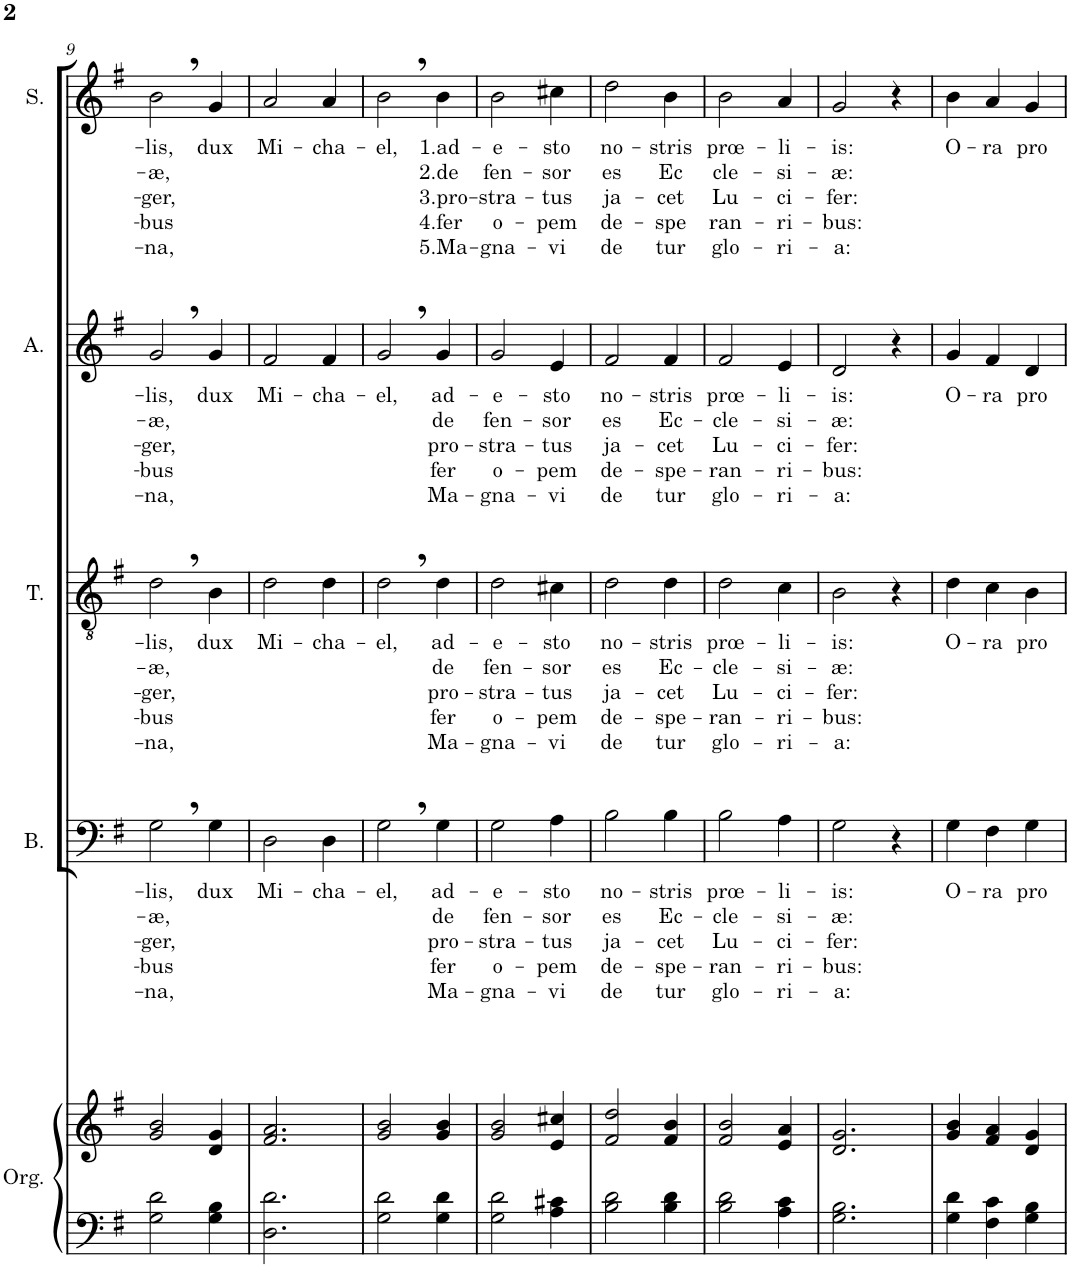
**kern	**kern	**text	**text	**text	**text	**text	**harte	**kern	**text	**text	**text	**text	**text	**kern	**text	**text	**text	**text	**text	**kern	**text	**text	**text	**text	**text	**kern	**text	**text	**text	**text	**text
*part5	*part5	*part5	*part5	*part5	*part5	*part5	*part5	*part4	*part4	*part4	*part4	*part4	*part4	*part3	*part3	*part3	*part3	*part3	*part3	*part2	*part2	*part2	*part2	*part2	*part2	*part1	*part1	*part1	*part1	*part1	*part1
*staff6	*staff5	*staff5	*staff5	*staff5	*staff5	*staff5	*	*staff4	*staff4	*staff4	*staff4	*staff4	*staff4	*staff3	*staff3	*staff3	*staff3	*staff3	*staff3	*staff2	*staff2	*staff2	*staff2	*staff2	*staff2	*staff1	*staff1	*staff1	*staff1	*staff1	*staff1
*I"Órgano	*	*	*	*	*	*	*	*I"Bajo	*	*	*	*	*	*I"Tenor	*	*	*	*	*	*I"Alto	*	*	*	*	*	*I"Soprano	*	*	*	*	*
*	*	*	*	*	*	*	*	*I'B.	*	*	*	*	*	*I'T.	*	*	*	*	*	*I'A.	*	*	*	*	*	*I'S.	*	*	*	*	*
!!LO:PB:g=z
*clefF4	*clefG2	*	*	*	*	*	*	*clefF4	*	*	*	*	*	*clefGv2	*	*	*	*	*	*clefG2	*	*	*	*	*	*clefG2	*	*	*	*	*
*k[f#]	*k[f#]	*	*	*	*	*	*	*k[f#]	*	*	*	*	*	*k[f#]	*	*	*	*	*	*k[f#]	*	*	*	*	*	*k[f#]	*	*	*	*	*
*M3/4	*M3/4	*	*	*	*	*	*	*M3/4	*	*	*	*	*	*M3/4	*	*	*	*	*	*M3/4	*	*	*	*	*	*M3/4	*	*	*	*	*
=9	=9	=9	=9	=9	=9	=9	=9	=9	=9	=9	=9	=9	=9	=9	=9	=9	=9	=9	=9	=9	=9	=9	=9	=9	=9	=9	=9	=9	=9	=9	=9
!	!	!LO:LY:b	!LO:LY:b	!LO:LY:b	!LO:LY:b	!LO:LY:b	!	!	!LO:LY:b	!LO:LY:b	!LO:LY:b	!LO:LY:b	!LO:LY:b	!	!LO:LY:b	!LO:LY:b	!LO:LY:b	!LO:LY:b	!LO:LY:b	!	!LO:LY:b	!LO:LY:b	!LO:LY:b	!LO:LY:b	!LO:LY:b	!	!LO:LY:b	!LO:LY:b	!LO:LY:b	!LO:LY:b	!LO:LY:b
2G\ 2d\	2g/ 2b/	-lis,	-æ,	-ger,	-bus	-na,	G:maj	2G,\	-lis,	-æ,	-ger,	-bus	-na,	2d,\	-lis,	-æ,	-ger,	-bus	-na,	2g,/	-lis,	-æ,	-ger,	-bus	-na,	2b,\	-lis,	-æ,	-ger,	-bus	-na,
!	!	!LO:LY:b	!	!	!	!	!	!	!LO:LY:b	!	!	!	!	!	!LO:LY:b	!	!	!	!	!	!LO:LY:b	!	!	!	!	!	!LO:LY:b	!	!	!	!
4G\ 4B\	4d/ 4g/	dux	.	.	.	.	.	4G\	dux	.	.	.	.	4B\	dux	.	.	.	.	4g/	dux	.	.	.	.	4g/	dux	.	.	.	.
=10	=10	=10	=10	=10	=10	=10	=10	=10	=10	=10	=10	=10	=10	=10	=10	=10	=10	=10	=10	=10	=10	=10	=10	=10	=10	=10	=10	=10	=10	=10	=10
!	!	!LO:LY:b	!	!	!	!	!	!	!LO:LY:b	!	!	!	!	!	!LO:LY:b	!	!	!	!	!	!LO:LY:b	!	!	!	!	!	!LO:LY:b	!	!	!	!
2.D\ 2.d\	2.f#/ 2.a/	Micha	.	.	.	.	D:maj	2D\	Mi-	.	.	.	.	2d\	Mi-	.	.	.	.	2f#/	Mi-	.	.	.	.	2a/	Mi-	.	.	.	.
!	!	!	!	!	!	!	!	!	!LO:LY:b	!	!	!	!	!	!LO:LY:b	!	!	!	!	!	!LO:LY:b	!	!	!	!	!	!LO:LY:b	!	!	!	!
.	.	.	.	.	.	.	.	4D\	-cha-	.	.	.	.	4d\	-cha-	.	.	.	.	4f#/	-cha-	.	.	.	.	4a/	-cha-	.	.	.	.
=11	=11	=11	=11	=11	=11	=11	=11	=11	=11	=11	=11	=11	=11	=11	=11	=11	=11	=11	=11	=11	=11	=11	=11	=11	=11	=11	=11	=11	=11	=11	=11
!	!	!LO:LY:b	!	!	!	!	!	!	!LO:LY:b	!	!	!	!	!	!LO:LY:b	!	!	!	!	!	!LO:LY:b	!	!	!	!	!	!LO:LY:b	!	!	!	!
2G\ 2d\	2g/ 2b/	el,	.	.	.	.	G:maj	2G,\	-el,	.	.	.	.	2d,\	-el,	.	.	.	.	2g,/	-el,	.	.	.	.	2b,\	-el,	.	.	.	.
!	!	!LO:LY:b	!LO:LY:b	!LO:LY:b	!LO:LY:b	!LO:LY:b	!	!	!LO:LY:b	!LO:LY:b	!LO:LY:b	!LO:LY:b	!LO:LY:b	!	!LO:LY:b	!LO:LY:b	!LO:LY:b	!LO:LY:b	!LO:LY:b	!	!LO:LY:b	!LO:LY:b	!LO:LY:b	!LO:LY:b	!LO:LY:b	!	!LO:LY:b	!LO:LY:b	!LO:LY:b	!LO:LY:b	!LO:LY:b
4G\ 4d\	4g/ 4b/	1.ad	2.de	3.pro	4.fer	5.Ma	.	4G\	ad-	de	pro-	fer	Ma-	4d\	ad-	de	pro-	fer	Ma-	4g/	ad-	de	pro-	fer	Ma-	4b\	1.ad-	2.de	3.pro-	4.fer	5.Ma-
=12	=12	=12	=12	=12	=12	=12	=12	=12	=12	=12	=12	=12	=12	=12	=12	=12	=12	=12	=12	=12	=12	=12	=12	=12	=12	=12	=12	=12	=12	=12	=12
!	!	!LO:LY:b	!LO:LY:b	!LO:LY:b	!LO:LY:b	!LO:LY:b	!	!	!LO:LY:b	!LO:LY:b	!LO:LY:b	!LO:LY:b	!LO:LY:b	!	!LO:LY:b	!LO:LY:b	!LO:LY:b	!LO:LY:b	!LO:LY:b	!	!LO:LY:b	!LO:LY:b	!LO:LY:b	!LO:LY:b	!LO:LY:b	!	!LO:LY:b	!LO:LY:b	!LO:LY:b	!LO:LY:b	!LO:LY:b
2G\ 2d\	2g/ 2b/	-e-	fen-	-stra-	o-	-gna-	.	2G\	-e-	fen-	-stra-	o-	-gna-	2d\	-e-	fen-	-stra-	o-	-gna-	2g/	-e-	fen-	-stra-	o-	-gna-	2b\	-e-	fen-	-stra-	o-	-gna-
!	!	!LO:LY:b	!LO:LY:b	!LO:LY:b	!LO:LY:b	!LO:LY:b	!	!	!LO:LY:b	!LO:LY:b	!LO:LY:b	!LO:LY:b	!LO:LY:b	!	!LO:LY:b	!LO:LY:b	!LO:LY:b	!LO:LY:b	!LO:LY:b	!	!LO:LY:b	!LO:LY:b	!LO:LY:b	!LO:LY:b	!LO:LY:b	!	!LO:LY:b	!LO:LY:b	!LO:LY:b	!LO:LY:b	!LO:LY:b
4A\ 4c#X\	4e/ 4cc#X/	-sto	-sor	-tus	-pem	-vi	A:maj	4A\	-sto	-sor	-tus	-pem	-vi	4c#X\	-sto	-sor	-tus	-pem	-vi	4e/	-sto	-sor	-tus	-pem	-vi	4cc#X\	-sto	-sor	-tus	-pem	-vi
=13	=13	=13	=13	=13	=13	=13	=13	=13	=13	=13	=13	=13	=13	=13	=13	=13	=13	=13	=13	=13	=13	=13	=13	=13	=13	=13	=13	=13	=13	=13	=13
!	!	!LO:LY:b	!LO:LY:b	!LO:LY:b	!LO:LY:b	!LO:LY:b	!LO:H:kt=m	!	!LO:LY:b	!LO:LY:b	!LO:LY:b	!LO:LY:b	!LO:LY:b	!	!LO:LY:b	!LO:LY:b	!LO:LY:b	!LO:LY:b	!LO:LY:b	!	!LO:LY:b	!LO:LY:b	!LO:LY:b	!LO:LY:b	!LO:LY:b	!	!LO:LY:b	!LO:LY:b	!LO:LY:b	!LO:LY:b	!LO:LY:b
2B\ 2d\	2f#/ 2dd/	no-	es	ja-	de-	de	B:min	2B\	no-	es	ja-	de-	de	2d\	no-	es	ja-	de-	de	2f#/	no-	es	ja-	de-	de	2dd\	no-	es	ja-	de-	de
!	!	!LO:LY:b	!LO:LY:b	!LO:LY:b	!LO:LY:b	!LO:LY:b	!	!	!LO:LY:b	!LO:LY:b	!LO:LY:b	!LO:LY:b	!LO:LY:b	!	!LO:LY:b	!LO:LY:b	!LO:LY:b	!LO:LY:b	!LO:LY:b	!	!LO:LY:b	!LO:LY:b	!LO:LY:b	!LO:LY:b	!LO:LY:b	!	!LO:LY:b	!LO:LY:b	!LO:LY:b	!LO:LY:b	!LO:LY:b
4B\ 4d\	4f#/ 4b/	-stris	Ec	-cet	-spe	tur	.	4B\	-stris	Ec-	-cet	-spe-	tur	4d\	-stris	Ec-	-cet	-spe-	tur	4f#/	-stris	Ec-	-cet	-spe-	tur	4b\	-stris	Ec	-cet	-spe	tur
=14	=14	=14	=14	=14	=14	=14	=14	=14	=14	=14	=14	=14	=14	=14	=14	=14	=14	=14	=14	=14	=14	=14	=14	=14	=14	=14	=14	=14	=14	=14	=14
!	!	!LO:LY:b	!LO:LY:b	!LO:LY:b	!LO:LY:b	!LO:LY:b	!	!	!LO:LY:b	!LO:LY:b	!LO:LY:b	!LO:LY:b	!LO:LY:b	!	!LO:LY:b	!LO:LY:b	!LO:LY:b	!LO:LY:b	!LO:LY:b	!	!LO:LY:b	!LO:LY:b	!LO:LY:b	!LO:LY:b	!LO:LY:b	!	!LO:LY:b	!LO:LY:b	!LO:LY:b	!LO:LY:b	!LO:LY:b
2B\ 2d\	2f#/ 2b/	prœ-	-cle-	Lu-	-ran-	glo-	.	2B\	prœ-	-cle-	Lu-	-ran-	glo-	2d\	prœ-	-cle-	Lu-	-ran-	glo-	2f#/	prœ-	-cle-	Lu-	-ran-	glo-	2b\	prœ-	-cle-	Lu-	-ran-	glo-
!	!	!LO:LY:b	!LO:LY:b	!LO:LY:b	!LO:LY:b	!LO:LY:b	!LO:H:kt=m	!	!LO:LY:b	!LO:LY:b	!LO:LY:b	!LO:LY:b	!LO:LY:b	!	!LO:LY:b	!LO:LY:b	!LO:LY:b	!LO:LY:b	!LO:LY:b	!	!LO:LY:b	!LO:LY:b	!LO:LY:b	!LO:LY:b	!LO:LY:b	!	!LO:LY:b	!LO:LY:b	!LO:LY:b	!LO:LY:b	!LO:LY:b
4A\ 4c\	4e/ 4a/	-li-	-si-	-ci-	-ri-	-ri-	A:min	4A\	-li-	-si-	-ci-	-ri-	-ri-	4c\	-li-	-si-	-ci-	-ri-	-ri-	4e/	-li-	-si-	-ci-	-ri-	-ri-	4a/	-li-	-si-	-ci-	-ri-	-ri-
=15	=15	=15	=15	=15	=15	=15	=15	=15	=15	=15	=15	=15	=15	=15	=15	=15	=15	=15	=15	=15	=15	=15	=15	=15	=15	=15	=15	=15	=15	=15	=15
!	!	!LO:LY:b	!LO:LY:b	!LO:LY:b	!LO:LY:b	!LO:LY:b	!	!	!LO:LY:b	!LO:LY:b	!LO:LY:b	!LO:LY:b	!LO:LY:b	!	!LO:LY:b	!LO:LY:b	!LO:LY:b	!LO:LY:b	!LO:LY:b	!	!LO:LY:b	!LO:LY:b	!LO:LY:b	!LO:LY:b	!LO:LY:b	!	!LO:LY:b	!LO:LY:b	!LO:LY:b	!LO:LY:b	!LO:LY:b
2.G\ 2.B\	2.d/ 2.g/	-is:	-æ:	-fer:	-bus:	-a:	G:maj	2G\	-is:	-æ:	-fer:	-bus:	-a:	2B\	-is:	-æ:	-fer:	-bus:	-a:	2d/	-is:	-æ:	-fer:	-bus:	-a:	2g/	-is:	-æ:	-fer:	-bus:	-a:
.	.	.	.	.	.	.	.	4r	.	.	.	.	.	4r	.	.	.	.	.	4r	.	.	.	.	.	4r	.	.	.	.	.
=16	=16	=16	=16	=16	=16	=16	=16	=16	=16	=16	=16	=16	=16	=16	=16	=16	=16	=16	=16	=16	=16	=16	=16	=16	=16	=16	=16	=16	=16	=16	=16
!	!	!LO:LY:b	!	!	!	!	!LO:H:kt=7	!	!LO:LY:b	!	!	!	!	!	!LO:LY:b	!	!	!	!	!	!LO:LY:b	!	!	!	!	!	!LO:LY:b	!	!	!	!
4G\ 4d\	4g/ 4b/	O-	.	.	.	.	G:7	4G\	O-	.	.	.	.	4d\	O-	.	.	.	.	4g/	O-	.	.	.	.	4b\	O-	.	.	.	.
!	!	!LO:LY:b	!	!	!	!	!	!	!LO:LY:b	!	!	!	!	!	!LO:LY:b	!	!	!	!	!	!LO:LY:b	!	!	!	!	!	!LO:LY:b	!	!	!	!
4F#\ 4c\	4f#/ 4a/	-ra	.	.	.	.	.	4F#\	-ra	.	.	.	.	4c\	-ra	.	.	.	.	4f#/	-ra	.	.	.	.	4a/	-ra	.	.	.	.
!	!	!LO:LY:b	!	!	!	!	!	!	!LO:LY:b	!	!	!	!	!	!LO:LY:b	!	!	!	!	!	!LO:LY:b	!	!	!	!	!	!LO:LY:b	!	!	!	!
4G\ 4B\	4d/ 4g/	pro	.	.	.	.	.	4G\	pro	.	.	.	.	4B\	pro	.	.	.	.	4d/	pro	.	.	.	.	4g/	pro	.	.	.	.
=	=	=	=	=	=	=	=	=	=	=	=	=	=	=	=	=	=	=	=	=	=	=	=	=	=	=	=	=	=	=	=
*-	*-	*-	*-	*-	*-	*-	*-	*-	*-	*-	*-	*-	*-	*-	*-	*-	*-	*-	*-	*-	*-	*-	*-	*-	*-	*-	*-	*-	*-	*-	*-
